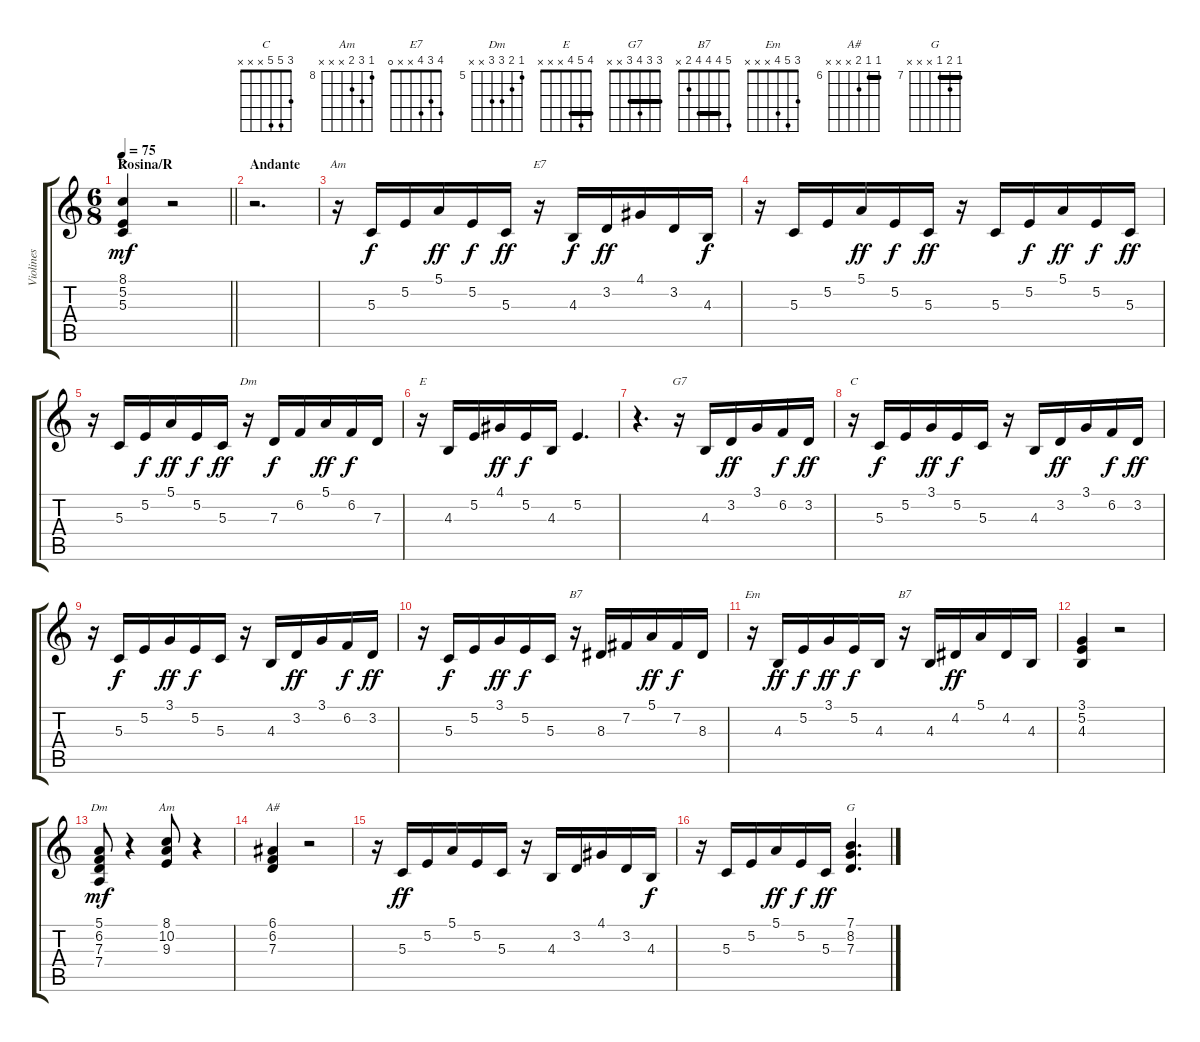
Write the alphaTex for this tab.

\track ("Violines" "Violines") {instrument stringensemble1}
\staff {score tabs}
\tuning (E4 B3 G3 D3 A2 E2) {hide}
\chord ("C" 8 5 5 x x x) {firstfret 5 barre 5}
\chord ("Am" 5 5 5 x x x) {barre 5}
\chord ("E7" 4 3 4 x x 0)
\chord ("Dm" 5 6 7 x x x) {firstfret 5}
\chord ("E" 4 5 4 x x x) {barre 4}
\chord ("G7" 3 3 4 3 x x) {barre 3}
\chord ("C" 3 5 5 x x x)
\chord ("B7" 5 7 8 x x 7) {firstfret 5}
\chord ("Em" 3 5 4 x x x)
\chord ("B7" 5 4 4 4 2 x) {barre 4}
\chord ("Dm" 5 6 7 7 x x) {firstfret 5}
\chord ("Am" 8 10 9 x x x) {firstfret 8}
\chord ("A#" 6 6 7 x x x) {firstfret 6 barre 6}
\chord ("G" 7 8 7 x x x) {firstfret 7 barre 7}
\ts (6 8)
\section ("" "Rosina/R")
\tempo 75
\clef g2
\barLineRight lightlight
\ks c
(8.1 5.2 5.3).4{ch "C" dy mf} r.2 |
\section ("" "Andante")
r.2{d} |
r.16{ch "Am"} 5.3.16{dy f} 5.2.16 5.1.16{dy ff} 5.2.16{dy f} 5.3.16{dy ff} r.16{ch "E7"} 4.3.16{dy f} 3.2.16{dy ff} 4.1.16 3.2.16 4.3.16{dy f} |
r.16 5.3.16 5.2.16 5.1.16{dy ff} 5.2.16{dy f} 5.3.16{dy ff} r.16 5.3.16 5.2.16{dy f} 5.1.16{dy ff} 5.2.16{dy f} 5.3.16{dy ff} |
r.16 5.3.16 5.2.16{dy f} 5.1.16{dy ff} 5.2.16{dy f} 5.3.16{dy ff} r.16{ch "Dm"} 7.3.16{dy f} 6.2.16 5.1.16{dy ff} 6.2.16{dy f} 7.3.16 |
r.16{ch "E"} 4.3.16 5.2.16 4.1.16{dy ff} 5.2.16{dy f} 4.3.16 5.2.4{d} |
r.4{d} r.16{ch "G7"} 4.3.16 3.2.16{dy ff} 3.1.16 6.2.16{dy f} 3.2.16{dy ff} |
r.16{ch "C"} 5.3.16{dy f} 5.2.16 3.1.16{dy ff} 5.2.16{dy f} 5.3.16 r.16 4.3.16 3.2.16{dy ff} 3.1.16 6.2.16{dy f} 3.2.16{dy ff} |
r.16 5.3.16{dy f} 5.2.16 3.1.16{dy ff} 5.2.16{dy f} 5.3.16 r.16 4.3.16 3.2.16{dy ff} 3.1.16 6.2.16{dy f} 3.2.16{dy ff} |
r.16 5.3.16{dy f} 5.2.16 3.1.16{dy ff} 5.2.16{dy f} 5.3.16 r.16{ch "B7"} 8.3.16 7.2.16 5.1.16{dy ff} 7.2.16{dy f} 8.3.16 |
r.16{ch "Em"} 4.3.16{dy ff} 5.2.16{dy f} 3.1.16{dy ff} 5.2.16{dy f} 4.3.16 r.16{ch "B7"} 4.3.16 4.2.16{dy ff} 5.1.16 4.2.16 4.3.16 |
(3.1 5.2 4.3).4 r.2 |
(5.1 6.2 7.3 7.4).8{ch "Dm" dy mf} r.4 (8.1 10.2 9.3).8{ch "Am"} r.4 |
(6.1 6.2 7.3).4{ch "A#"} r.2 |
r.16 5.3.16{dy ff} 5.2.16 5.1.16 5.2.16 5.3.16 r.16 4.3.16 3.2.16 4.1.16 3.2.16 4.3.16{dy f} |
r.16 5.3.16 5.2.16 5.1.16{dy ff} 5.2.16{dy f} 5.3.16{dy ff} (7.1 8.2 7.3).4{d ch "G"}
